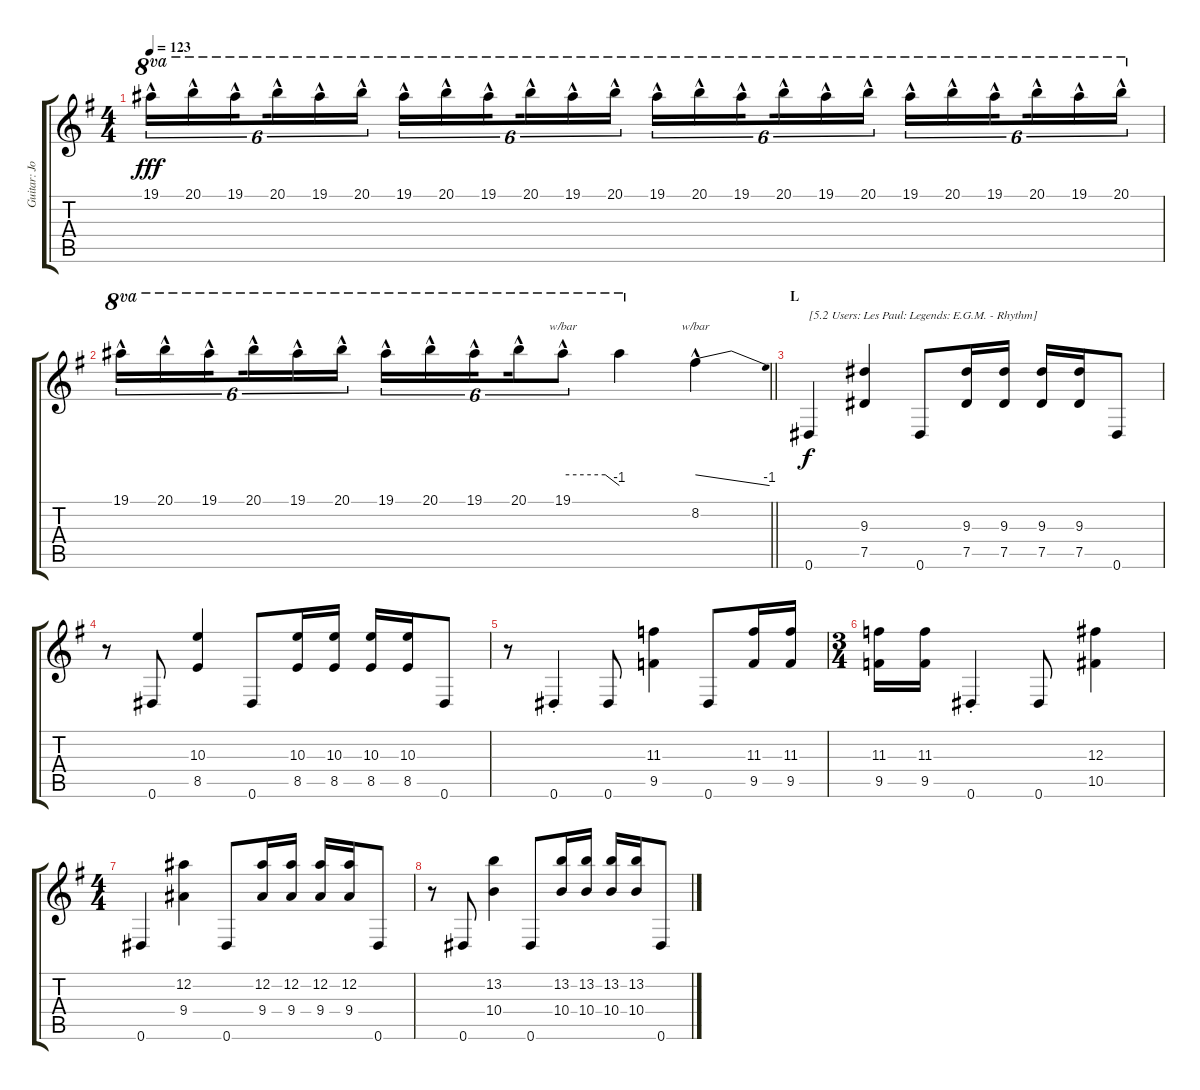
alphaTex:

\track ("Guitar: Jon" "Guitar: Jo") {instrument distortionguitar}
\staff {score tabs}
\tuning (Eb4 Bb3 Gb3 Db3 Ab2 Eb2) {hide}
\ts (4 4)
\tempo 123
\clef g2
\ks g
19.1{hac}.16{tu (6 4) ot 8va dy fff} 20.1{hac}.16{tu (6 4) ot 8va} 19.1{hac}.16{tu (6 4) ot 8va beam splitsecondary} 20.1{hac}.16{tu (6 4) ot 8va} 19.1{hac}.16{tu (6 4) ot 8va} 20.1{hac}.16{tu (6 4) ot 8va} 19.1{hac}.16{tu (6 4) ot 8va} 20.1{hac}.16{tu (6 4) ot 8va} 19.1{hac}.16{tu (6 4) ot 8va beam splitsecondary} 20.1{hac}.16{tu (6 4) ot 8va} 19.1{hac}.16{tu (6 4) ot 8va} 20.1{hac}.16{tu (6 4) ot 8va} 19.1{hac}.16{tu (6 4) ot 8va} 20.1{hac}.16{tu (6 4) ot 8va} 19.1{hac}.16{tu (6 4) ot 8va beam splitsecondary} 20.1{hac}.16{tu (6 4) ot 8va} 19.1{hac}.16{tu (6 4) ot 8va} 20.1{hac}.16{tu (6 4) ot 8va} 19.1{hac}.16{tu (6 4) ot 8va} 20.1{hac}.16{tu (6 4) ot 8va} 19.1{hac}.16{tu (6 4) ot 8va beam splitsecondary} 20.1{hac}.16{tu (6 4) ot 8va} 19.1{hac}.16{tu (6 4) ot 8va} 20.1{hac}.16{tu (6 4) ot 8va} |
\barLineRight lightlight
19.1{hac}.16{tu (6 4) ot 8va} 20.1{hac}.16{tu (6 4) ot 8va} 19.1{hac}.16{tu (6 4) ot 8va beam splitsecondary} 20.1{hac}.16{tu (6 4) ot 8va} 19.1{hac}.16{tu (6 4) ot 8va} 20.1{hac}.16{tu (6 4) ot 8va} 19.1{hac}.16{tu (6 4) ot 8va} 20.1{hac}.16{tu (6 4) ot 8va} 19.1{hac}.16{tu (6 4) ot 8va beam splitsecondary} 20.1{hac}.16{tu (6 4) ot 8va} 19.1{hac}.8{tu (6 4) tbe (custom default 0 0 45 0 60 -4) ot 8va} 19.1{t}.4{ot 8va} 8.2{hac}.4{tbe (dive default 0 0 60 -4)} |
\section ("" "L")
0.6.4{txt "[5.2 Users: Les Paul: Legends: E.G.M. - Rhythm]" dy f volume 14 balance 8 instrument distortionguitar} (9.3 7.5).4 0.6.8 (9.3 7.5).16 (9.3 7.5).16 (9.3 7.5).16 (9.3 7.5).16 0.6.8 |
r.8 0.6.8 (10.3 8.5).4 0.6.8 (10.3 8.5).16 (10.3 8.5).16 (10.3 8.5).16 (10.3 8.5).16 0.6.8 |
r.8 0.6{st}.4 0.6.8 (11.3 9.5).4 0.6.8 (11.3 9.5).16 (11.3 9.5).16 |
\ts (3 4)
(11.3 9.5).16 (11.3 9.5).16 0.6{st}.4 0.6.8 (12.3 10.5).4 |
\ts (4 4)
0.6.4 (12.2 9.4).4 0.6.8 (12.2 9.4).16 (12.2 9.4).16 (12.2 9.4).16 (12.2 9.4).16 0.6.8 |
r.8 0.6.8 (13.2 10.4).4 0.6.8 (13.2 10.4).16 (13.2 10.4).16 (13.2 10.4).16 (13.2 10.4).16 0.6.8
